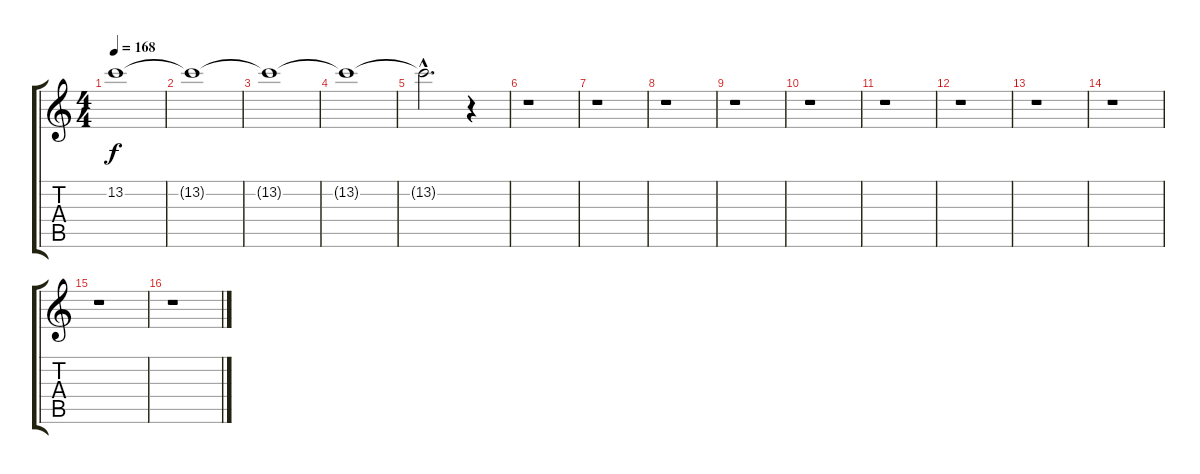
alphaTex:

\track "" {instrument distortionguitar}
\staff {score tabs}
\tuning (E4 B3 G3 D3 A2 E2) {hide}
\ts (4 4)
\tempo 168
\clef g2
\ks c
13.2{t}.1{dy f} |
13.2{t}.1 |
13.2{t}.1 |
13.2{t}.1 |
13.2{hac t}.2{d} r.4 |
r.1 |
r.1 |
r.1 |
r.1 |
r.1 |
r.1 |
r.1 |
r.1 |
r.1 |
r.1 |
r.1
